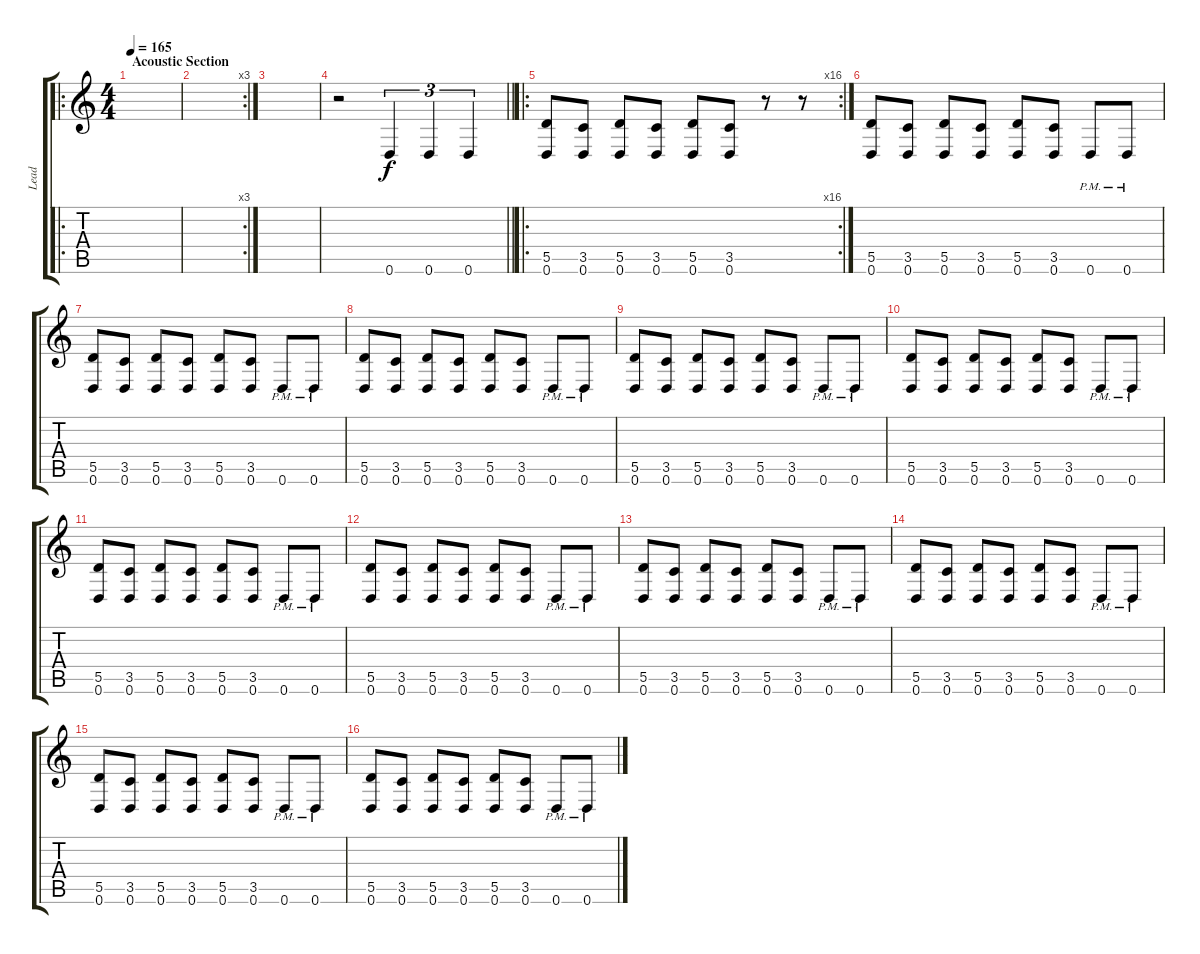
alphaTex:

\track ("Lead" "Lead") {instrument distortionguitar}
\staff {score tabs}
\tuning (E4 B3 G3 D3 A2 D2) {hide}
\ro
\ts (4 4)
\section ("" "Acoustic Section")
\tempo 165
\clef g2
\ks c
|
\rc 3
|
|
\barLineRight lightlight
r.2 0.6.4{tu (3 2)} 0.6.4{tu (3 2)} 0.6.4{tu (3 2)} |
\ro
\rc 16
(5.5 0.6).8 (3.5 0.6).8 (5.5 0.6).8 (3.5 0.6).8 (5.5 0.6).8 (3.5 0.6).8 r.8 r.8 |
(5.5 0.6).8 (3.5 0.6).8 (5.5 0.6).8 (3.5 0.6).8 (5.5 0.6).8 (3.5 0.6).8 0.6{pm}.8 0.6{pm}.8 |
(5.5 0.6).8 (3.5 0.6).8 (5.5 0.6).8 (3.5 0.6).8 (5.5 0.6).8 (3.5 0.6).8 0.6{pm}.8 0.6{pm}.8 |
(5.5 0.6).8 (3.5 0.6).8 (5.5 0.6).8 (3.5 0.6).8 (5.5 0.6).8 (3.5 0.6).8 0.6{pm}.8 0.6{pm}.8 |
(5.5 0.6).8 (3.5 0.6).8 (5.5 0.6).8 (3.5 0.6).8 (5.5 0.6).8 (3.5 0.6).8 0.6{pm}.8 0.6{pm}.8 |
(5.5 0.6).8 (3.5 0.6).8 (5.5 0.6).8 (3.5 0.6).8 (5.5 0.6).8 (3.5 0.6).8 0.6{pm}.8 0.6{pm}.8 |
(5.5 0.6).8 (3.5 0.6).8 (5.5 0.6).8 (3.5 0.6).8 (5.5 0.6).8 (3.5 0.6).8 0.6{pm}.8 0.6{pm}.8 |
(5.5 0.6).8 (3.5 0.6).8 (5.5 0.6).8 (3.5 0.6).8 (5.5 0.6).8 (3.5 0.6).8 0.6{pm}.8 0.6{pm}.8 |
(5.5 0.6).8 (3.5 0.6).8 (5.5 0.6).8 (3.5 0.6).8 (5.5 0.6).8 (3.5 0.6).8 0.6{pm}.8 0.6{pm}.8 |
(5.5 0.6).8 (3.5 0.6).8 (5.5 0.6).8 (3.5 0.6).8 (5.5 0.6).8 (3.5 0.6).8 0.6{pm}.8 0.6{pm}.8 |
(5.5 0.6).8 (3.5 0.6).8 (5.5 0.6).8 (3.5 0.6).8 (5.5 0.6).8 (3.5 0.6).8 0.6{pm}.8 0.6{pm}.8 |
(5.5 0.6).8 (3.5 0.6).8 (5.5 0.6).8 (3.5 0.6).8 (5.5 0.6).8 (3.5 0.6).8 0.6{pm}.8 0.6{pm}.8
